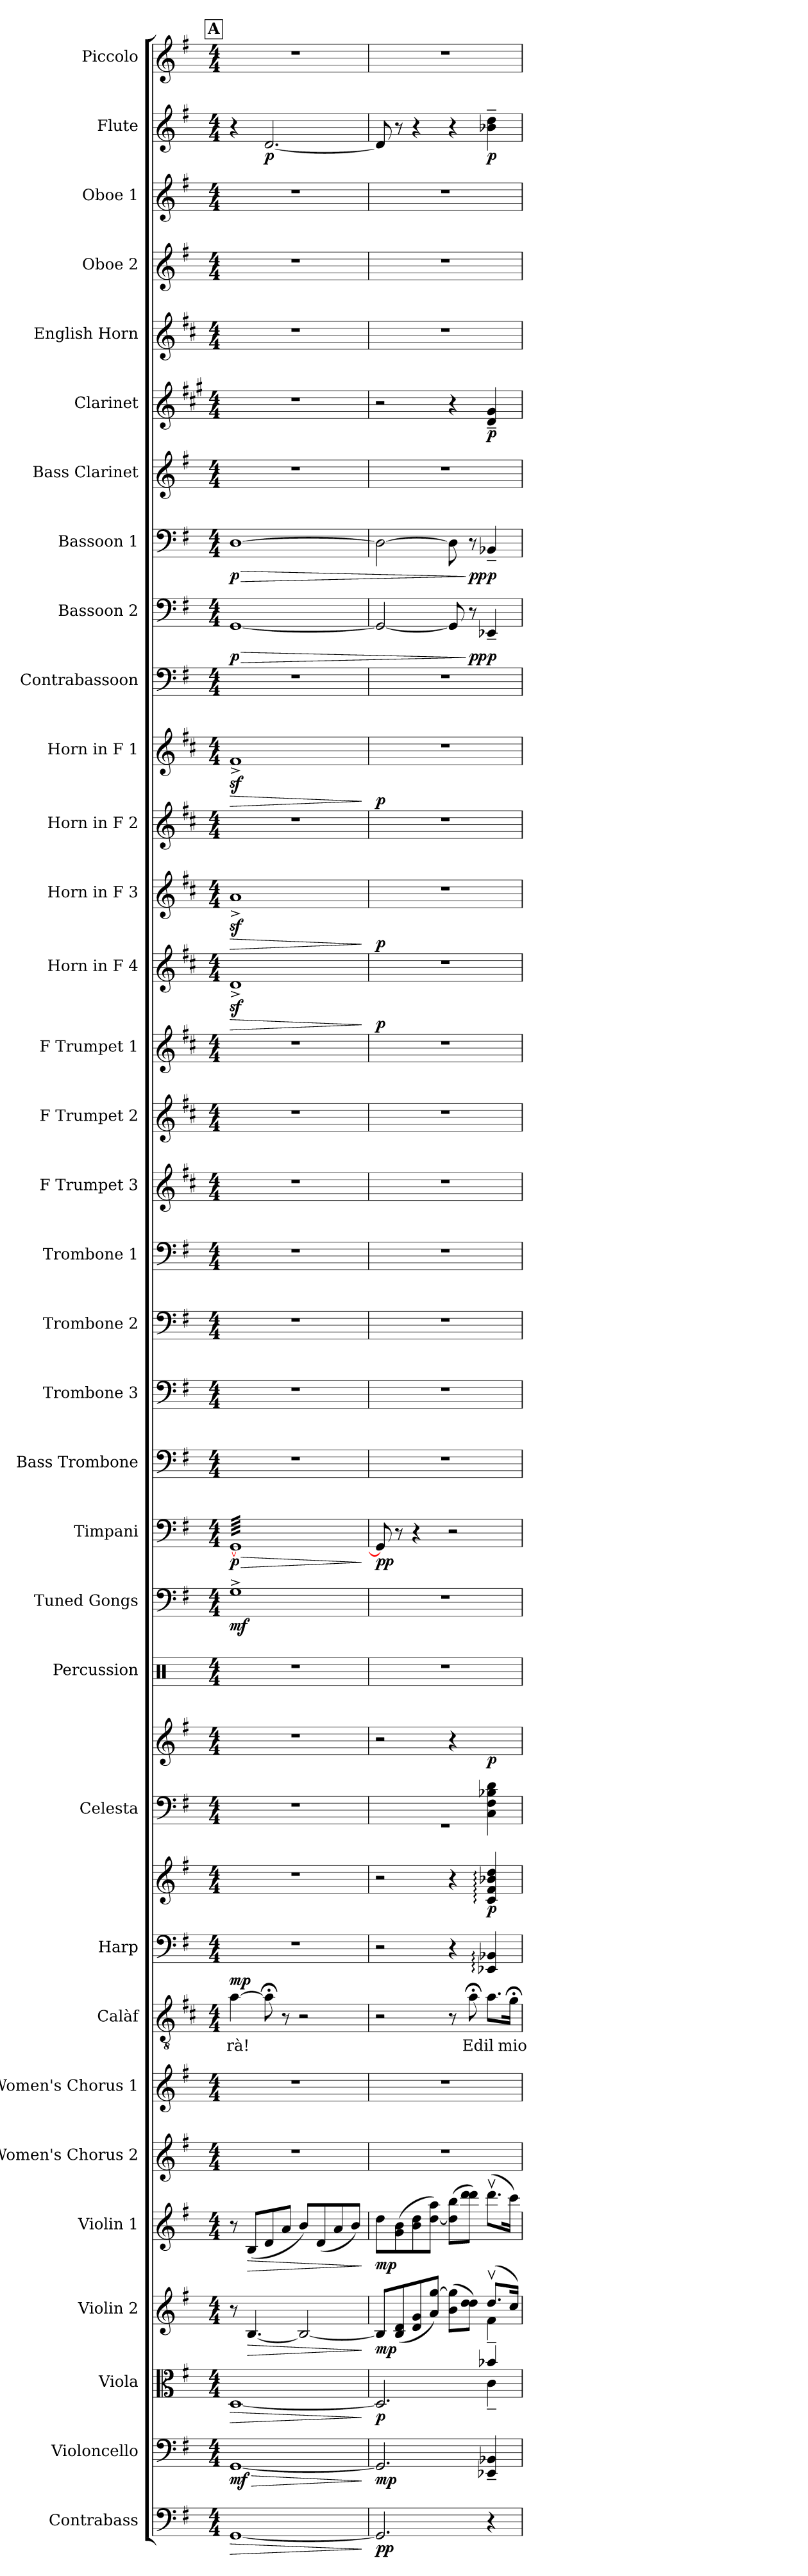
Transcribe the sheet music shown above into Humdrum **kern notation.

**kern	**dynam	**kern	**dynam	**kern	**dynam	**kern	**dynam	**kern	**dynam	**kern	**kern	**kern	**text	**dynam	**kern	**kern	**dynam	**kern	**kern	**dynam	**kern	**kern	**dynam	**kern	**dynam	**kern	**kern	**kern	**kern	**kern	**kern	**kern	**kern	**dynam	**kern	**dynam	**kern	**kern	**dynam	**kern	**kern	**dynam	**kern	**dynam	**kern	**kern	**dynam	**kern	**kern	**kern	**kern	**dynam	**kern
*part34	*part34	*part33	*part33	*part32	*part32	*part31	*part31	*part30	*part30	*part29	*part28	*part27	*part27	*part27	*part26	*part26	*part26	*part25	*part25	*part25	*part24	*part23	*part23	*part22	*part22	*part21	*part20	*part19	*part18	*part17	*part16	*part15	*part14	*part14	*part13	*part13	*part12	*part11	*part11	*part10	*part9	*part9	*part8	*part8	*part7	*part6	*part6	*part5	*part4	*part3	*part2	*part2	*part1
*staff36	*staff36	*staff35	*staff35	*staff34	*staff34	*staff33	*staff33	*staff32	*staff32	*staff31	*staff30	*staff29	*staff29	*staff29	*staff28	*staff27	*staff27/28	*staff26	*staff25	*staff25/26	*staff24	*staff23	*staff23	*staff22	*staff22	*staff21	*staff20	*staff19	*staff18	*staff17	*staff16	*staff15	*staff14	*staff14	*staff13	*staff13	*staff12	*staff11	*staff11	*staff10	*staff9	*staff9	*staff8	*staff8	*staff7	*staff6	*staff6	*staff5	*staff4	*staff3	*staff2	*staff2	*staff1
*I"Contrabass	*	*I"Violoncello	*	*I"Viola	*	*I"Violin 2	*	*I"Violin 1	*	*I"Women's Chorus 2	*I"Women's Chorus 1	*I"Calàf	*	*	*I"Harp	*	*	*I"Celesta	*	*	*I"Percussion	*I"Tuned Gongs	*	*I"Timpani	*	*I"Bass Trombone	*I"Trombone 3	*I"Trombone 2	*I"Trombone 1	*I"F Trumpet 3	*I"F Trumpet 2	*I"F Trumpet 1	*I"Horn in F 4	*	*I"Horn in F 3	*	*I"Horn in F 2	*I"Horn in F 1	*	*I"Contrabassoon	*I"Bassoon 2	*	*I"Bassoon 1	*	*I"Bass Clarinet	*I"Clarinet	*	*I"English Horn	*I"Oboe 2	*I"Oboe 1	*I"Flute	*	*I"Piccolo
*I'Cb.	*	*I'Vc.	*	*I'Vla.	*	*I'Vln. 2	*	*I'Vln. 1	*	*I'W. Ch. 2	*I'W. Ch. 1	*I'C.	*	*	*I'Hrp.	*	*	*I'Cel.	*	*	*I'Perc.	*I'Td. Gon.	*	*I'Timp.	*	*I'B. Tbn.	*I'Tbn. 3	*I'Tbn. 2	*I'Tbn. 1	*I'F Tpt. 3	*I'F Tpt. 2	*I'F Tpt. 1	*	*	*	*	*	*	*	*I'Cbsn.	*I'Bsn. 2	*	*I'Bsn. 1	*	*I'B. Cl.	*I'Cl.	*	*I'E. Hn.	*I'Ob. 2	*I'Ob. 1	*I'Fl.	*	*I'Picc.
*clefF4	*	*clefF4	*	*clefC3	*	*clefG2	*	*clefG2	*	*clefG2	*clefG2	*clefGv2	*	*	*clefF4	*clefG2	*	*clefF4	*clefG2	*	*clefX	*clefF4	*	*clefF4	*	*clefF4	*clefF4	*clefF4	*clefF4	*clefG2	*clefG2	*clefG2	*clefG2	*	*clefG2	*	*clefG2	*clefG2	*	*clefF4	*clefF4	*	*clefF4	*	*clefG2	*clefG2	*	*clefG2	*clefG2	*clefG2	*clefG2	*	*clefG2
*ITrd7c12	*	*	*	*	*	*	*	*	*	*	*	*ITrd4c7	*	*	*	*	*	*ITrd-7c-12	*ITrd-7c-12	*	*	*	*	*	*	*	*	*	*	*ITrd-3c-5	*ITrd-3c-5	*ITrd-3c-5	*ITrd4c7	*	*ITrd4c7	*	*ITrd4c7	*ITrd4c7	*	*ITrd7c12	*	*	*	*	*ITrd8c14	*ITrd1c2	*	*ITrd4c7	*	*	*	*	*ITrd-7c-12
*k[f#]	*	*k[f#]	*	*k[f#]	*	*k[f#]	*	*k[f#]	*	*k[f#]	*k[f#]	*k[f#]	*	*	*k[f#]	*k[f#]	*	*k[f#]	*k[f#]	*	*k[]	*k[f#]	*	*k[f#]	*	*k[f#]	*k[f#]	*k[f#]	*k[f#]	*k[f#]	*k[f#]	*k[f#]	*k[f#]	*	*k[f#]	*	*k[f#]	*k[f#]	*	*k[f#]	*k[f#]	*	*k[f#]	*	*k[f#]	*k[f#]	*	*k[f#]	*k[f#]	*k[f#]	*k[f#]	*	*k[f#]
*M4/4	*	*M4/4	*	*M4/4	*	*M4/4	*	*M4/4	*	*M4/4	*M4/4	*M4/4	*	*	*M4/4	*M4/4	*	*M4/4	*M4/4	*	*M4/4	*M4/4	*	*M4/4	*	*M4/4	*M4/4	*M4/4	*M4/4	*M4/4	*M4/4	*M4/4	*M4/4	*	*M4/4	*	*M4/4	*M4/4	*	*M4/4	*M4/4	*	*M4/4	*	*M4/4	*M4/4	*	*M4/4	*M4/4	*M4/4	*M4/4	*	*M4/4
!!LO:REH:place=s1:a:B:fs=14:t=A
=17	=17	=17	=17	=17	=17	=17	=17	=17	=17	=17	=17	=17	=17	=17	=17	=17	=17	=17	=17	=17	=17	=17	=17	=17	=17	=17	=17	=17	=17	=17	=17	=17	=17	=17	=17	=17	=17	=17	=17	=17	=17	=17	=17	=17	=17	=17	=17	=17	=17	=17	=17	=17	=17
!	!LO:HP:b	!	!LO:HP:b	!	!LO:HP:b	!	!	!	!	!	!	!	!LO:LY:b	!	!	!	!	!	!	!	!	!	!	!	!LO:HP:b	!	!	!	!	!	!	!	!	!LO:HP:b	!	!LO:HP:b	!	!	!LO:HP:b	!	!	!LO:HP:b	!	!LO:HP:b	!	!	!	!	!	!	!	!	!
!	!	!	!LO:DY:n=1:b	!	!	!	!	!	!	!	!	!	!	!LO:DY:a	!	!	!	!	!	!	!	!	!LO:DY:b	!	!LO:DY:n=1:b	!	!	!	!	!	!	!	!	!	!	!	!	!	!	!	!	!LO:DY:n=1:b	!	!LO:DY:n=1:b	!	!	!	!	!	!	!	!	!
*	*	*	*	*	*	*	*	*	*	*	*	*	*	*	*	*	*	*	*	*	*	*	*	*tremolo	*	*	*	*	*	*	*	*	*	*	*	*	*	*	*	*	*	*	*	*	*	*	*	*	*	*	*	*	*
[1GGG	>	[1GG	> mf	[1D	>	8r	.	8r	.	1r	1r	[4d\	-rà!	mp	1r	1r	.	1r	1r	.	1r	1G^	mf	[64GGLLLL	> p	1r	1r	1r	1r	1r	1r	1r	1Gz<^	>	1dz<^	>	1r	1Bz<^	>	1r	[1GG	> p	[1D	> p	1r	1r	.	1r	1r	1r	4r	.	1r
.	.	.	.	.	.	.	.	.	.	.	.	.	.	.	.	.	.	.	.	.	.	.	.	64GG	.	.	.	.	.	.	.	.	.	.	.	.	.	.	.	.	.	.	.	.	.	.	.	.	.	.	.	.	.
.	.	.	.	.	.	.	.	.	.	.	.	.	.	.	.	.	.	.	.	.	.	.	.	64GG	.	.	.	.	.	.	.	.	.	.	.	.	.	.	.	.	.	.	.	.	.	.	.	.	.	.	.	.	.
.	.	.	.	.	.	.	.	.	.	.	.	.	.	.	.	.	.	.	.	.	.	.	.	64GG	.	.	.	.	.	.	.	.	.	.	.	.	.	.	.	.	.	.	.	.	.	.	.	.	.	.	.	.	.
.	.	.	.	.	.	.	.	.	.	.	.	.	.	.	.	.	.	.	.	.	.	.	.	64GG	.	.	.	.	.	.	.	.	.	.	.	.	.	.	.	.	.	.	.	.	.	.	.	.	.	.	.	.	.
.	.	.	.	.	.	.	.	.	.	.	.	.	.	.	.	.	.	.	.	.	.	.	.	64GG	.	.	.	.	.	.	.	.	.	.	.	.	.	.	.	.	.	.	.	.	.	.	.	.	.	.	.	.	.
.	.	.	.	.	.	.	.	.	.	.	.	.	.	.	.	.	.	.	.	.	.	.	.	64GG	.	.	.	.	.	.	.	.	.	.	.	.	.	.	.	.	.	.	.	.	.	.	.	.	.	.	.	.	.
.	.	.	.	.	.	.	.	.	.	.	.	.	.	.	.	.	.	.	.	.	.	.	.	64GG	.	.	.	.	.	.	.	.	.	.	.	.	.	.	.	.	.	.	.	.	.	.	.	.	.	.	.	.	.
!	!	!	!	!	!	!	!LO:HP:b	!	!LO:HP:b	!	!	!	!	!	!	!	!	!	!	!	!	!	!	!	!	!	!	!	!	!	!	!	!	!	!	!	!	!	!	!	!	!	!	!	!	!	!	!	!	!	!	!	!
.	.	.	.	.	.	[4.B/	>	(<8B/L	>	.	.	.	.	.	.	.	.	.	.	.	.	.	.	64GG	.	.	.	.	.	.	.	.	.	.	.	.	.	.	.	.	.	.	.	.	.	.	.	.	.	.	.	.	.
.	.	.	.	.	.	.	.	.	.	.	.	.	.	.	.	.	.	.	.	.	.	.	.	64GG	.	.	.	.	.	.	.	.	.	.	.	.	.	.	.	.	.	.	.	.	.	.	.	.	.	.	.	.	.
.	.	.	.	.	.	.	.	.	.	.	.	.	.	.	.	.	.	.	.	.	.	.	.	64GG	.	.	.	.	.	.	.	.	.	.	.	.	.	.	.	.	.	.	.	.	.	.	.	.	.	.	.	.	.
.	.	.	.	.	.	.	.	.	.	.	.	.	.	.	.	.	.	.	.	.	.	.	.	64GG	.	.	.	.	.	.	.	.	.	.	.	.	.	.	.	.	.	.	.	.	.	.	.	.	.	.	.	.	.
.	.	.	.	.	.	.	.	.	.	.	.	.	.	.	.	.	.	.	.	.	.	.	.	64GG	.	.	.	.	.	.	.	.	.	.	.	.	.	.	.	.	.	.	.	.	.	.	.	.	.	.	.	.	.
.	.	.	.	.	.	.	.	.	.	.	.	.	.	.	.	.	.	.	.	.	.	.	.	64GG	.	.	.	.	.	.	.	.	.	.	.	.	.	.	.	.	.	.	.	.	.	.	.	.	.	.	.	.	.
.	.	.	.	.	.	.	.	.	.	.	.	.	.	.	.	.	.	.	.	.	.	.	.	64GG	.	.	.	.	.	.	.	.	.	.	.	.	.	.	.	.	.	.	.	.	.	.	.	.	.	.	.	.	.
.	.	.	.	.	.	.	.	.	.	.	.	.	.	.	.	.	.	.	.	.	.	.	.	64GG	.	.	.	.	.	.	.	.	.	.	.	.	.	.	.	.	.	.	.	.	.	.	.	.	.	.	.	.	.
!	!	!	!	!	!	!	!	!	!	!	!	!	!	!	!	!	!	!	!	!	!	!	!	!	!	!	!	!	!	!	!	!	!	!	!	!	!	!	!	!	!	!	!	!	!	!	!	!	!	!	!	!LO:DY:b	!
.	.	.	.	.	.	.	.	8d/	.	.	.	8d;<\]	.	.	.	.	.	.	.	.	.	.	.	64GG	.	.	.	.	.	.	.	.	.	.	.	.	.	.	.	.	.	.	.	.	.	.	.	.	.	.	[2.d/	p	.
.	.	.	.	.	.	.	.	.	.	.	.	.	.	.	.	.	.	.	.	.	.	.	.	64GG	.	.	.	.	.	.	.	.	.	.	.	.	.	.	.	.	.	.	.	.	.	.	.	.	.	.	.	.	.
.	.	.	.	.	.	.	.	.	.	.	.	.	.	.	.	.	.	.	.	.	.	.	.	64GG	.	.	.	.	.	.	.	.	.	.	.	.	.	.	.	.	.	.	.	.	.	.	.	.	.	.	.	.	.
.	.	.	.	.	.	.	.	.	.	.	.	.	.	.	.	.	.	.	.	.	.	.	.	64GG	.	.	.	.	.	.	.	.	.	.	.	.	.	.	.	.	.	.	.	.	.	.	.	.	.	.	.	.	.
.	.	.	.	.	.	.	.	.	.	.	.	.	.	.	.	.	.	.	.	.	.	.	.	64GG	.	.	.	.	.	.	.	.	.	.	.	.	.	.	.	.	.	.	.	.	.	.	.	.	.	.	.	.	.
.	.	.	.	.	.	.	.	.	.	.	.	.	.	.	.	.	.	.	.	.	.	.	.	64GG	.	.	.	.	.	.	.	.	.	.	.	.	.	.	.	.	.	.	.	.	.	.	.	.	.	.	.	.	.
.	.	.	.	.	.	.	.	.	.	.	.	.	.	.	.	.	.	.	.	.	.	.	.	64GG	.	.	.	.	.	.	.	.	.	.	.	.	.	.	.	.	.	.	.	.	.	.	.	.	.	.	.	.	.
.	.	.	.	.	.	.	.	.	.	.	.	.	.	.	.	.	.	.	.	.	.	.	.	64GG	.	.	.	.	.	.	.	.	.	.	.	.	.	.	.	.	.	.	.	.	.	.	.	.	.	.	.	.	.
.	.	.	.	.	.	.	.	8a/J	.	.	.	8r	.	.	.	.	.	.	.	.	.	.	.	64GG	.	.	.	.	.	.	.	.	.	.	.	.	.	.	.	.	.	.	.	.	.	.	.	.	.	.	.	.	.
.	.	.	.	.	.	.	.	.	.	.	.	.	.	.	.	.	.	.	.	.	.	.	.	64GG	.	.	.	.	.	.	.	.	.	.	.	.	.	.	.	.	.	.	.	.	.	.	.	.	.	.	.	.	.
.	.	.	.	.	.	.	.	.	.	.	.	.	.	.	.	.	.	.	.	.	.	.	.	64GG	.	.	.	.	.	.	.	.	.	.	.	.	.	.	.	.	.	.	.	.	.	.	.	.	.	.	.	.	.
.	.	.	.	.	.	.	.	.	.	.	.	.	.	.	.	.	.	.	.	.	.	.	.	64GG	.	.	.	.	.	.	.	.	.	.	.	.	.	.	.	.	.	.	.	.	.	.	.	.	.	.	.	.	.
.	.	.	.	.	.	.	.	.	.	.	.	.	.	.	.	.	.	.	.	.	.	.	.	64GG	.	.	.	.	.	.	.	.	.	.	.	.	.	.	.	.	.	.	.	.	.	.	.	.	.	.	.	.	.
.	.	.	.	.	.	.	.	.	.	.	.	.	.	.	.	.	.	.	.	.	.	.	.	64GG	.	.	.	.	.	.	.	.	.	.	.	.	.	.	.	.	.	.	.	.	.	.	.	.	.	.	.	.	.
.	.	.	.	.	.	.	.	.	.	.	.	.	.	.	.	.	.	.	.	.	.	.	.	64GG	.	.	.	.	.	.	.	.	.	.	.	.	.	.	.	.	.	.	.	.	.	.	.	.	.	.	.	.	.
.	.	.	.	.	.	.	.	.	.	.	.	.	.	.	.	.	.	.	.	.	.	.	.	64GG	.	.	.	.	.	.	.	.	.	.	.	.	.	.	.	.	.	.	.	.	.	.	.	.	.	.	.	.	.
.	.	.	.	.	.	2B/_	.	8b/L)	.	.	.	2r	.	.	.	.	.	.	.	.	.	.	.	64GG	.	.	.	.	.	.	.	.	.	.	.	.	.	.	.	.	.	.	.	.	.	.	.	.	.	.	.	.	.
.	.	.	.	.	.	.	.	.	.	.	.	.	.	.	.	.	.	.	.	.	.	.	.	64GG	.	.	.	.	.	.	.	.	.	.	.	.	.	.	.	.	.	.	.	.	.	.	.	.	.	.	.	.	.
.	.	.	.	.	.	.	.	.	.	.	.	.	.	.	.	.	.	.	.	.	.	.	.	64GG	.	.	.	.	.	.	.	.	.	.	.	.	.	.	.	.	.	.	.	.	.	.	.	.	.	.	.	.	.
.	.	.	.	.	.	.	.	.	.	.	.	.	.	.	.	.	.	.	.	.	.	.	.	64GG	.	.	.	.	.	.	.	.	.	.	.	.	.	.	.	.	.	.	.	.	.	.	.	.	.	.	.	.	.
.	.	.	.	.	.	.	.	.	.	.	.	.	.	.	.	.	.	.	.	.	.	.	.	64GG	.	.	.	.	.	.	.	.	.	.	.	.	.	.	.	.	.	.	.	.	.	.	.	.	.	.	.	.	.
.	.	.	.	.	.	.	.	.	.	.	.	.	.	.	.	.	.	.	.	.	.	.	.	64GG	.	.	.	.	.	.	.	.	.	.	.	.	.	.	.	.	.	.	.	.	.	.	.	.	.	.	.	.	.
.	.	.	.	.	.	.	.	.	.	.	.	.	.	.	.	.	.	.	.	.	.	.	.	64GG	.	.	.	.	.	.	.	.	.	.	.	.	.	.	.	.	.	.	.	.	.	.	.	.	.	.	.	.	.
.	.	.	.	.	.	.	.	.	.	.	.	.	.	.	.	.	.	.	.	.	.	.	.	64GG	.	.	.	.	.	.	.	.	.	.	.	.	.	.	.	.	.	.	.	.	.	.	.	.	.	.	.	.	.
.	.	.	.	.	.	.	.	(<8d/	.	.	.	.	.	.	.	.	.	.	.	.	.	.	.	64GG	.	.	.	.	.	.	.	.	.	.	.	.	.	.	.	.	.	.	.	.	.	.	.	.	.	.	.	.	.
.	.	.	.	.	.	.	.	.	.	.	.	.	.	.	.	.	.	.	.	.	.	.	.	64GG	.	.	.	.	.	.	.	.	.	.	.	.	.	.	.	.	.	.	.	.	.	.	.	.	.	.	.	.	.
.	.	.	.	.	.	.	.	.	.	.	.	.	.	.	.	.	.	.	.	.	.	.	.	64GG	.	.	.	.	.	.	.	.	.	.	.	.	.	.	.	.	.	.	.	.	.	.	.	.	.	.	.	.	.
.	.	.	.	.	.	.	.	.	.	.	.	.	.	.	.	.	.	.	.	.	.	.	.	64GG	.	.	.	.	.	.	.	.	.	.	.	.	.	.	.	.	.	.	.	.	.	.	.	.	.	.	.	.	.
.	.	.	.	.	.	.	.	.	.	.	.	.	.	.	.	.	.	.	.	.	.	.	.	64GG	.	.	.	.	.	.	.	.	.	.	.	.	.	.	.	.	.	.	.	.	.	.	.	.	.	.	.	.	.
.	.	.	.	.	.	.	.	.	.	.	.	.	.	.	.	.	.	.	.	.	.	.	.	64GG	.	.	.	.	.	.	.	.	.	.	.	.	.	.	.	.	.	.	.	.	.	.	.	.	.	.	.	.	.
.	.	.	.	.	.	.	.	.	.	.	.	.	.	.	.	.	.	.	.	.	.	.	.	64GG	.	.	.	.	.	.	.	.	.	.	.	.	.	.	.	.	.	.	.	.	.	.	.	.	.	.	.	.	.
.	.	.	.	.	.	.	.	.	.	.	.	.	.	.	.	.	.	.	.	.	.	.	.	64GG	.	.	.	.	.	.	.	.	.	.	.	.	.	.	.	.	.	.	.	.	.	.	.	.	.	.	.	.	.
.	.	.	.	.	.	.	.	8a/	.	.	.	.	.	.	.	.	.	.	.	.	.	.	.	64GG	.	.	.	.	.	.	.	.	.	.	.	.	.	.	.	.	.	.	.	.	.	.	.	.	.	.	.	.	.
.	.	.	.	.	.	.	.	.	.	.	.	.	.	.	.	.	.	.	.	.	.	.	.	64GG	.	.	.	.	.	.	.	.	.	.	.	.	.	.	.	.	.	.	.	.	.	.	.	.	.	.	.	.	.
.	.	.	.	.	.	.	.	.	.	.	.	.	.	.	.	.	.	.	.	.	.	.	.	64GG	.	.	.	.	.	.	.	.	.	.	.	.	.	.	.	.	.	.	.	.	.	.	.	.	.	.	.	.	.
.	.	.	.	.	.	.	.	.	.	.	.	.	.	.	.	.	.	.	.	.	.	.	.	64GG	.	.	.	.	.	.	.	.	.	.	.	.	.	.	.	.	.	.	.	.	.	.	.	.	.	.	.	.	.
.	.	.	.	.	.	.	.	.	.	.	.	.	.	.	.	.	.	.	.	.	.	.	.	64GG	.	.	.	.	.	.	.	.	.	.	.	.	.	.	.	.	.	.	.	.	.	.	.	.	.	.	.	.	.
.	.	.	.	.	.	.	.	.	.	.	.	.	.	.	.	.	.	.	.	.	.	.	.	64GG	.	.	.	.	.	.	.	.	.	.	.	.	.	.	.	.	.	.	.	.	.	.	.	.	.	.	.	.	.
.	.	.	.	.	.	.	.	.	.	.	.	.	.	.	.	.	.	.	.	.	.	.	.	64GG	.	.	.	.	.	.	.	.	.	.	.	.	.	.	.	.	.	.	.	.	.	.	.	.	.	.	.	.	.
.	.	.	.	.	.	.	.	.	.	.	.	.	.	.	.	.	.	.	.	.	.	.	.	64GG	.	.	.	.	.	.	.	.	.	.	.	.	.	.	.	.	.	.	.	.	.	.	.	.	.	.	.	.	.
.	.	.	.	.	.	.	.	8b/J)	.	.	.	.	.	.	.	.	.	.	.	.	.	.	.	64GG	.	.	.	.	.	.	.	.	.	.	.	.	.	.	.	.	.	.	.	.	.	.	.	.	.	.	.	.	.
.	.	.	.	.	.	.	.	.	.	.	.	.	.	.	.	.	.	.	.	.	.	.	.	64GG	.	.	.	.	.	.	.	.	.	.	.	.	.	.	.	.	.	.	.	.	.	.	.	.	.	.	.	.	.
.	.	.	.	.	.	.	.	.	.	.	.	.	.	.	.	.	.	.	.	.	.	.	.	64GG	.	.	.	.	.	.	.	.	.	.	.	.	.	.	.	.	.	.	.	.	.	.	.	.	.	.	.	.	.
.	.	.	.	.	.	.	.	.	.	.	.	.	.	.	.	.	.	.	.	.	.	.	.	64GG	.	.	.	.	.	.	.	.	.	.	.	.	.	.	.	.	.	.	.	.	.	.	.	.	.	.	.	.	.
.	.	.	.	.	.	.	.	.	.	.	.	.	.	.	.	.	.	.	.	.	.	.	.	64GG	.	.	.	.	.	.	.	.	.	.	.	.	.	.	.	.	.	.	.	.	.	.	.	.	.	.	.	.	.
.	.	.	.	.	.	.	.	.	.	.	.	.	.	.	.	.	.	.	.	.	.	.	.	64GG	.	.	.	.	.	.	.	.	.	.	.	.	.	.	.	.	.	.	.	.	.	.	.	.	.	.	.	.	.
.	.	.	.	.	.	.	.	.	.	.	.	.	.	.	.	.	.	.	.	.	.	.	.	64GG	.	.	.	.	.	.	.	.	.	.	.	.	.	.	.	.	.	.	.	.	.	.	.	.	.	.	.	.	.
.	.	.	.	.	.	.	.	.	.	.	.	.	.	.	.	.	.	.	.	.	.	.	.	64GGJJJJ	.	.	.	.	.	.	.	.	.	.	.	.	.	.	.	.	.	.	.	.	.	.	.	.	.	.	.	.	.
*	*	*	*	*	*	*	*	*	*	*	*	*	*	*	*	*	*	*	*	*	*	*	*	*Xtremolo	*	*	*	*	*	*	*	*	*	*	*	*	*	*	*	*	*	*	*	*	*	*	*	*	*	*	*	*	*
.	]	.	]	.	]	.	]	.	]	.	.	.	.	.	.	.	.	.	.	.	.	.	.	.	]	.	.	.	.	.	.	.	.	]	.	]	.	.	]	.	.	.	.	.	.	.	.	.	.	.	.	.	.
=18	=18	=18	=18	=18	=18	=18	=18	=18	=18	=18	=18	=18	=18	=18	=18	=18	=18	=18	=18	=18	=18	=18	=18	=18	=18	=18	=18	=18	=18	=18	=18	=18	=18	=18	=18	=18	=18	=18	=18	=18	=18	=18	=18	=18	=18	=18	=18	=18	=18	=18	=18	=18	=18
*	*	*	*	*^	*	*^	*	*	*	*	*	*	*	*	*	*	*	*^	*	*	*	*	*	*	*	*	*	*	*	*	*	*	*	*	*	*	*	*	*	*	*	*	*	*	*	*	*	*	*	*	*	*	*
!	!LO:DY:b	!	!LO:DY:b	!	!	!LO:DY:b	!	!	!LO:DY:b	!	!LO:DY:b	!	!	!	!	!	!	!	!	!	!	!	!	!	!	!	!	!LO:DY:b	!	!	!	!	!	!	!	!	!LO:DY:b	!	!LO:DY:b	!	!	!LO:DY:b	!	!	!	!	!	!	!	!	!	!	!	!	!	!
2.GGG/]	pp	2.GG/]	mp	2.D/]	2.ryy	p	8B/L]	2.ryy	mp	8dd\L	mp	1r	1r	2r	.	.	2r	2r	.	2.ryy	1r	2r	.	1r	1r	.	8GG/]	pp	1r	1r	1r	1r	1r	1r	1r	1r	p	1r	p	1r	1r	p	1r	2GG/_	.	2D\_	.	1r	2r	.	1r	1r	1r	8d/]	.	1r
.	.	.	.	.	.	.	(<8B/ 8d/	.	.	(>8g\ 8b\	.	.	.	.	.	.	.	.	.	.	.	.	.	.	.	.	8r	.	.	.	.	.	.	.	.	.	.	.	.	.	.	.	.	.	.	.	.	.	.	.	.	.	.	8r	.	.
.	.	.	.	.	.	.	8d/ 8g/	.	.	8b\ 8dd\	.	.	.	.	.	.	.	.	.	.	.	.	.	.	.	.	4r	.	.	.	.	.	.	.	.	.	.	.	.	.	.	.	.	.	.	.	.	.	.	.	.	.	.	4r	.	.
.	.	.	.	.	.	.	8a/ [8gg/J)	.	.	[8dd\ 8aa\J)	.	.	.	.	.	.	.	.	.	.	.	.	.	.	.	.	.	.	.	.	.	.	.	.	.	.	.	.	.	.	.	.	.	.	.	.	.	.	.	.	.	.	.	.	.	.
.	.	.	.	.	.	.	(>8b\ 8gg\]L	.	.	(>8dd\] 8bb\L	.	.	.	8r	.	.	4r	4r	.	.	.	4r	.	.	.	.	2r	.	.	.	.	.	.	.	.	.	.	.	.	.	.	.	.	8GG/]	.	8D\]	.	.	4r	.	.	.	.	4r	.	.
!	!	!	!	!	!	!	!	!	!	!	!	!	!	!	!LO:LY:b	!	!	!	!	!	!	!	!	!	!	!	!	!	!	!	!	!	!	!	!	!	!	!	!	!	!	!	!	!	!LO:DY:n=1:b	!	!LO:DY:n=1:b	!	!	!	!	!	!	!	!	!
.	.	.	.	.	.	.	8dd\ 8dd\J)	.	.	8ddd\ 8ddd\J)	.	.	.	8d;<\	Ed	.	.	.	.	.	.	.	.	.	.	.	.	.	.	.	.	.	.	.	.	.	.	.	.	.	.	.	.	8r	] pp	8r	] pp	.	.	.	.	.	.	.	.	.
!	!	!	!	!	!	!	!	!	!	!	!	!	!	!	!LO:LY:b	!	!	!	!LO:DY:b	!	!	!	!LO:DY:b	!	!	!	!	!	!	!	!	!	!	!	!	!	!	!	!	!	!	!	!	!	!LO:DY:n=2:b	!	!LO:DY:n=2:b	!	!	!LO:DY:b	!	!	!	!	!LO:DY:b	!
4r	.	4EE-X/~ 4BB-X/~	.	4b-X~/	4c~\	.	(>8.ddv/L	4f#\	.	(>8.dddv\L	.	.	.	8.d\L	il	.	4EE-X/: 4BB-X/:	4c/: 4f#/: 4b-X/: 4dd/:	p	4c\ 4f#\ 4b-X\ 4dd\	.	4ryy	p	.	.	.	.	.	.	.	.	.	.	.	.	.	.	.	.	.	.	.	.	4EE-X~/	p	4BB-X~/	p	.	4c/~ 4f#/~	p	.	.	.	4b-X\~ 4dd\~	p	.
!	!	!	!	!	!	!	!	!	!	!	!	!	!	!	!LO:LY:b	!	!	!	!	!	!	!	!	!	!	!	!	!	!	!	!	!	!	!	!	!	!	!	!	!	!	!	!	!	!	!	!	!	!	!	!	!	!	!	!	!
.	.	.	.	.	.	.	16cc/Jk)	.	.	16ccc\Jk)	.	.	.	16c;<\Jk	mio	.	.	.	.	.	.	.	.	.	.	.	.	.	.	.	.	.	.	.	.	.	.	.	.	.	.	.	.	.	.	.	.	.	.	.	.	.	.	.	.	.
*	*	*	*	*v	*v	*	*	*	*	*	*	*	*	*	*	*	*	*	*	*v	*v	*	*	*	*	*	*	*	*	*	*	*	*	*	*	*	*	*	*	*	*	*	*	*	*	*	*	*	*	*	*	*	*	*	*	*
*	*	*	*	*	*	*v	*v	*	*	*	*	*	*	*	*	*	*	*	*	*	*	*	*	*	*	*	*	*	*	*	*	*	*	*	*	*	*	*	*	*	*	*	*	*	*	*	*	*	*	*	*	*	*	*
=	=	=	=	=	=	=	=	=	=	=	=	=	=	=	=	=	=	=	=	=	=	=	=	=	=	=	=	=	=	=	=	=	=	=	=	=	=	=	=	=	=	=	=	=	=	=	=	=	=	=	=	=	=
*-	*-	*-	*-	*-	*-	*-	*-	*-	*-	*-	*-	*-	*-	*-	*-	*-	*-	*-	*-	*-	*-	*-	*-	*-	*-	*-	*-	*-	*-	*-	*-	*-	*-	*-	*-	*-	*-	*-	*-	*-	*-	*-	*-	*-	*-	*-	*-	*-	*-	*-	*-	*-	*-
